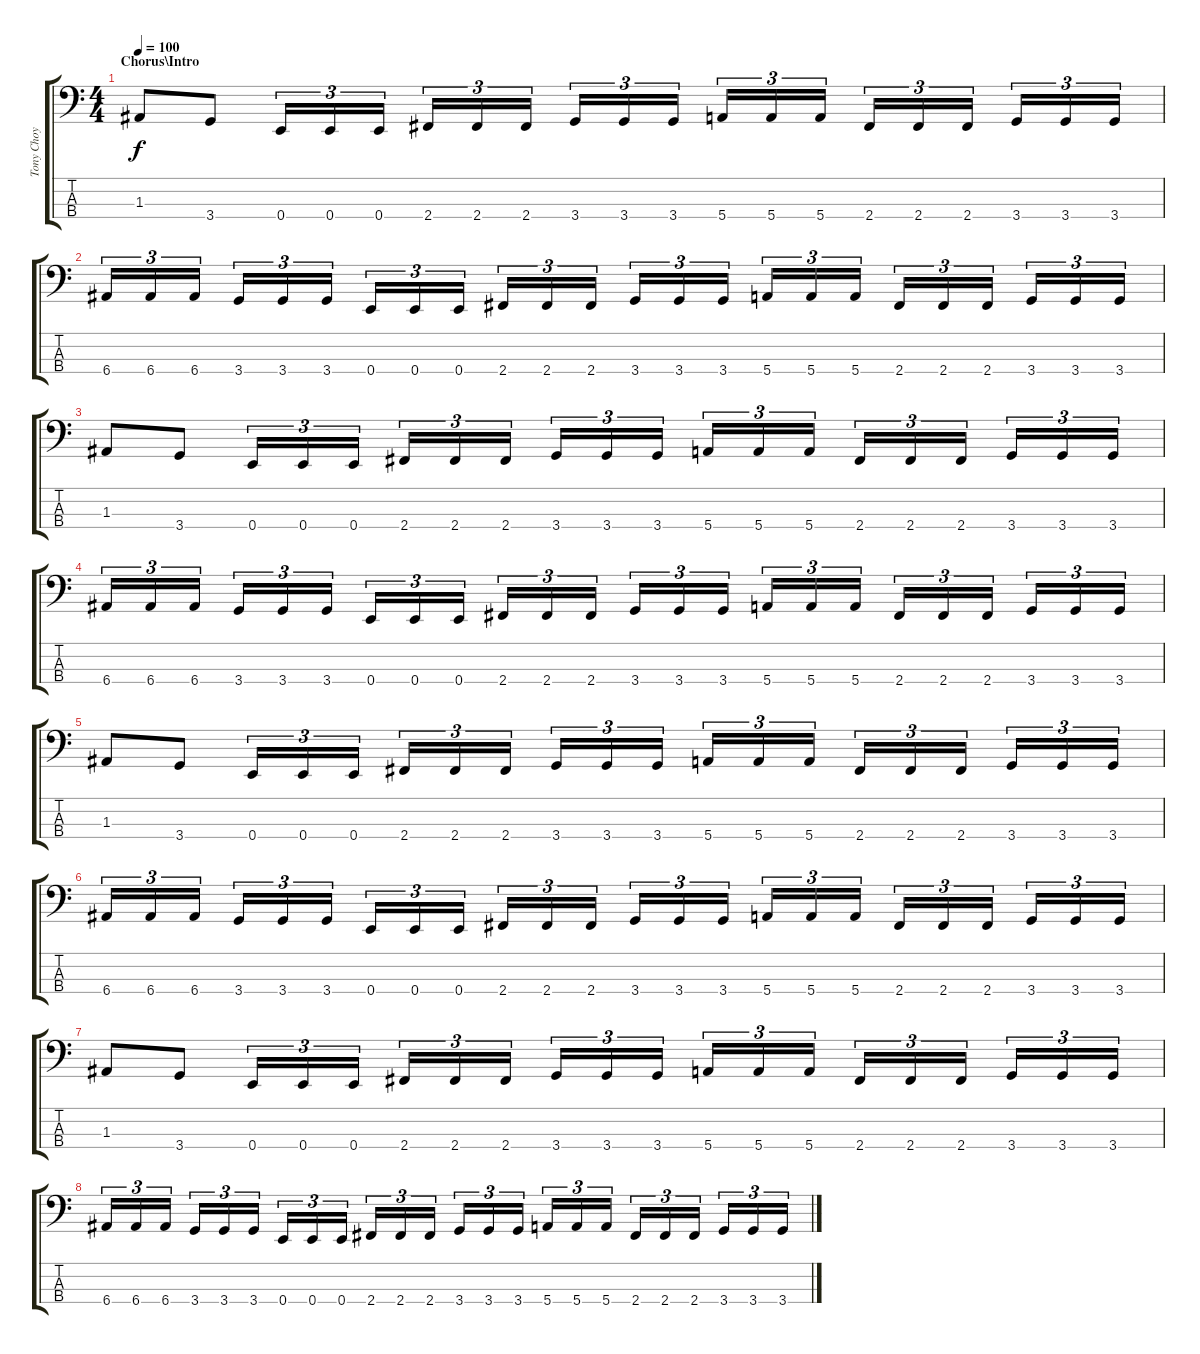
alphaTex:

\track ("Tony Choy" "Tony Choy") {instrument electricbasspick}
\staff {score tabs}
\tuning (G2 D2 A1 E1) {hide}
\ts (4 4)
\section ("" "Chorus\\Intro")
\tempo 100
\clef f4
\ks c
1.3.8{dy f instrument electricbasspick} 3.4.8 0.4.16{tu (3 2)} 0.4.16{tu (3 2)} 0.4.16{tu (3 2)} 2.4.16{tu (3 2)} 2.4.16{tu (3 2)} 2.4.16{tu (3 2)} 3.4.16{tu (3 2)} 3.4.16{tu (3 2)} 3.4.16{tu (3 2)} 5.4.16{tu (3 2)} 5.4.16{tu (3 2)} 5.4.16{tu (3 2)} 2.4.16{tu (3 2)} 2.4.16{tu (3 2)} 2.4.16{tu (3 2)} 3.4.16{tu (3 2)} 3.4.16{tu (3 2)} 3.4.16{tu (3 2)} |
6.4.16{tu (3 2)} 6.4.16{tu (3 2)} 6.4.16{tu (3 2)} 3.4.16{tu (3 2)} 3.4.16{tu (3 2)} 3.4.16{tu (3 2)} 0.4.16{tu (3 2)} 0.4.16{tu (3 2)} 0.4.16{tu (3 2)} 2.4.16{tu (3 2)} 2.4.16{tu (3 2)} 2.4.16{tu (3 2)} 3.4.16{tu (3 2)} 3.4.16{tu (3 2)} 3.4.16{tu (3 2)} 5.4.16{tu (3 2)} 5.4.16{tu (3 2)} 5.4.16{tu (3 2)} 2.4.16{tu (3 2)} 2.4.16{tu (3 2)} 2.4.16{tu (3 2)} 3.4.16{tu (3 2)} 3.4.16{tu (3 2)} 3.4.16{tu (3 2)} |
1.3.8 3.4.8 0.4.16{tu (3 2)} 0.4.16{tu (3 2)} 0.4.16{tu (3 2)} 2.4.16{tu (3 2)} 2.4.16{tu (3 2)} 2.4.16{tu (3 2)} 3.4.16{tu (3 2)} 3.4.16{tu (3 2)} 3.4.16{tu (3 2)} 5.4.16{tu (3 2)} 5.4.16{tu (3 2)} 5.4.16{tu (3 2)} 2.4.16{tu (3 2)} 2.4.16{tu (3 2)} 2.4.16{tu (3 2)} 3.4.16{tu (3 2)} 3.4.16{tu (3 2)} 3.4.16{tu (3 2)} |
6.4.16{tu (3 2)} 6.4.16{tu (3 2)} 6.4.16{tu (3 2)} 3.4.16{tu (3 2)} 3.4.16{tu (3 2)} 3.4.16{tu (3 2)} 0.4.16{tu (3 2)} 0.4.16{tu (3 2)} 0.4.16{tu (3 2)} 2.4.16{tu (3 2)} 2.4.16{tu (3 2)} 2.4.16{tu (3 2)} 3.4.16{tu (3 2)} 3.4.16{tu (3 2)} 3.4.16{tu (3 2)} 5.4.16{tu (3 2)} 5.4.16{tu (3 2)} 5.4.16{tu (3 2)} 2.4.16{tu (3 2)} 2.4.16{tu (3 2)} 2.4.16{tu (3 2)} 3.4.16{tu (3 2)} 3.4.16{tu (3 2)} 3.4.16{tu (3 2)} |
1.3.8 3.4.8 0.4.16{tu (3 2)} 0.4.16{tu (3 2)} 0.4.16{tu (3 2)} 2.4.16{tu (3 2)} 2.4.16{tu (3 2)} 2.4.16{tu (3 2)} 3.4.16{tu (3 2)} 3.4.16{tu (3 2)} 3.4.16{tu (3 2)} 5.4.16{tu (3 2)} 5.4.16{tu (3 2)} 5.4.16{tu (3 2)} 2.4.16{tu (3 2)} 2.4.16{tu (3 2)} 2.4.16{tu (3 2)} 3.4.16{tu (3 2)} 3.4.16{tu (3 2)} 3.4.16{tu (3 2)} |
6.4.16{tu (3 2)} 6.4.16{tu (3 2)} 6.4.16{tu (3 2)} 3.4.16{tu (3 2)} 3.4.16{tu (3 2)} 3.4.16{tu (3 2)} 0.4.16{tu (3 2)} 0.4.16{tu (3 2)} 0.4.16{tu (3 2)} 2.4.16{tu (3 2)} 2.4.16{tu (3 2)} 2.4.16{tu (3 2)} 3.4.16{tu (3 2)} 3.4.16{tu (3 2)} 3.4.16{tu (3 2)} 5.4.16{tu (3 2)} 5.4.16{tu (3 2)} 5.4.16{tu (3 2)} 2.4.16{tu (3 2)} 2.4.16{tu (3 2)} 2.4.16{tu (3 2)} 3.4.16{tu (3 2)} 3.4.16{tu (3 2)} 3.4.16{tu (3 2)} |
1.3.8 3.4.8 0.4.16{tu (3 2)} 0.4.16{tu (3 2)} 0.4.16{tu (3 2)} 2.4.16{tu (3 2)} 2.4.16{tu (3 2)} 2.4.16{tu (3 2)} 3.4.16{tu (3 2)} 3.4.16{tu (3 2)} 3.4.16{tu (3 2)} 5.4.16{tu (3 2)} 5.4.16{tu (3 2)} 5.4.16{tu (3 2)} 2.4.16{tu (3 2)} 2.4.16{tu (3 2)} 2.4.16{tu (3 2)} 3.4.16{tu (3 2)} 3.4.16{tu (3 2)} 3.4.16{tu (3 2)} |
6.4.16{tu (3 2)} 6.4.16{tu (3 2)} 6.4.16{tu (3 2)} 3.4.16{tu (3 2)} 3.4.16{tu (3 2)} 3.4.16{tu (3 2)} 0.4.16{tu (3 2)} 0.4.16{tu (3 2)} 0.4.16{tu (3 2)} 2.4.16{tu (3 2)} 2.4.16{tu (3 2)} 2.4.16{tu (3 2)} 3.4.16{tu (3 2)} 3.4.16{tu (3 2)} 3.4.16{tu (3 2)} 5.4.16{tu (3 2)} 5.4.16{tu (3 2)} 5.4.16{tu (3 2)} 2.4.16{tu (3 2)} 2.4.16{tu (3 2)} 2.4.16{tu (3 2)} 3.4.16{tu (3 2)} 3.4.16{tu (3 2)} 3.4.16{tu (3 2)}
